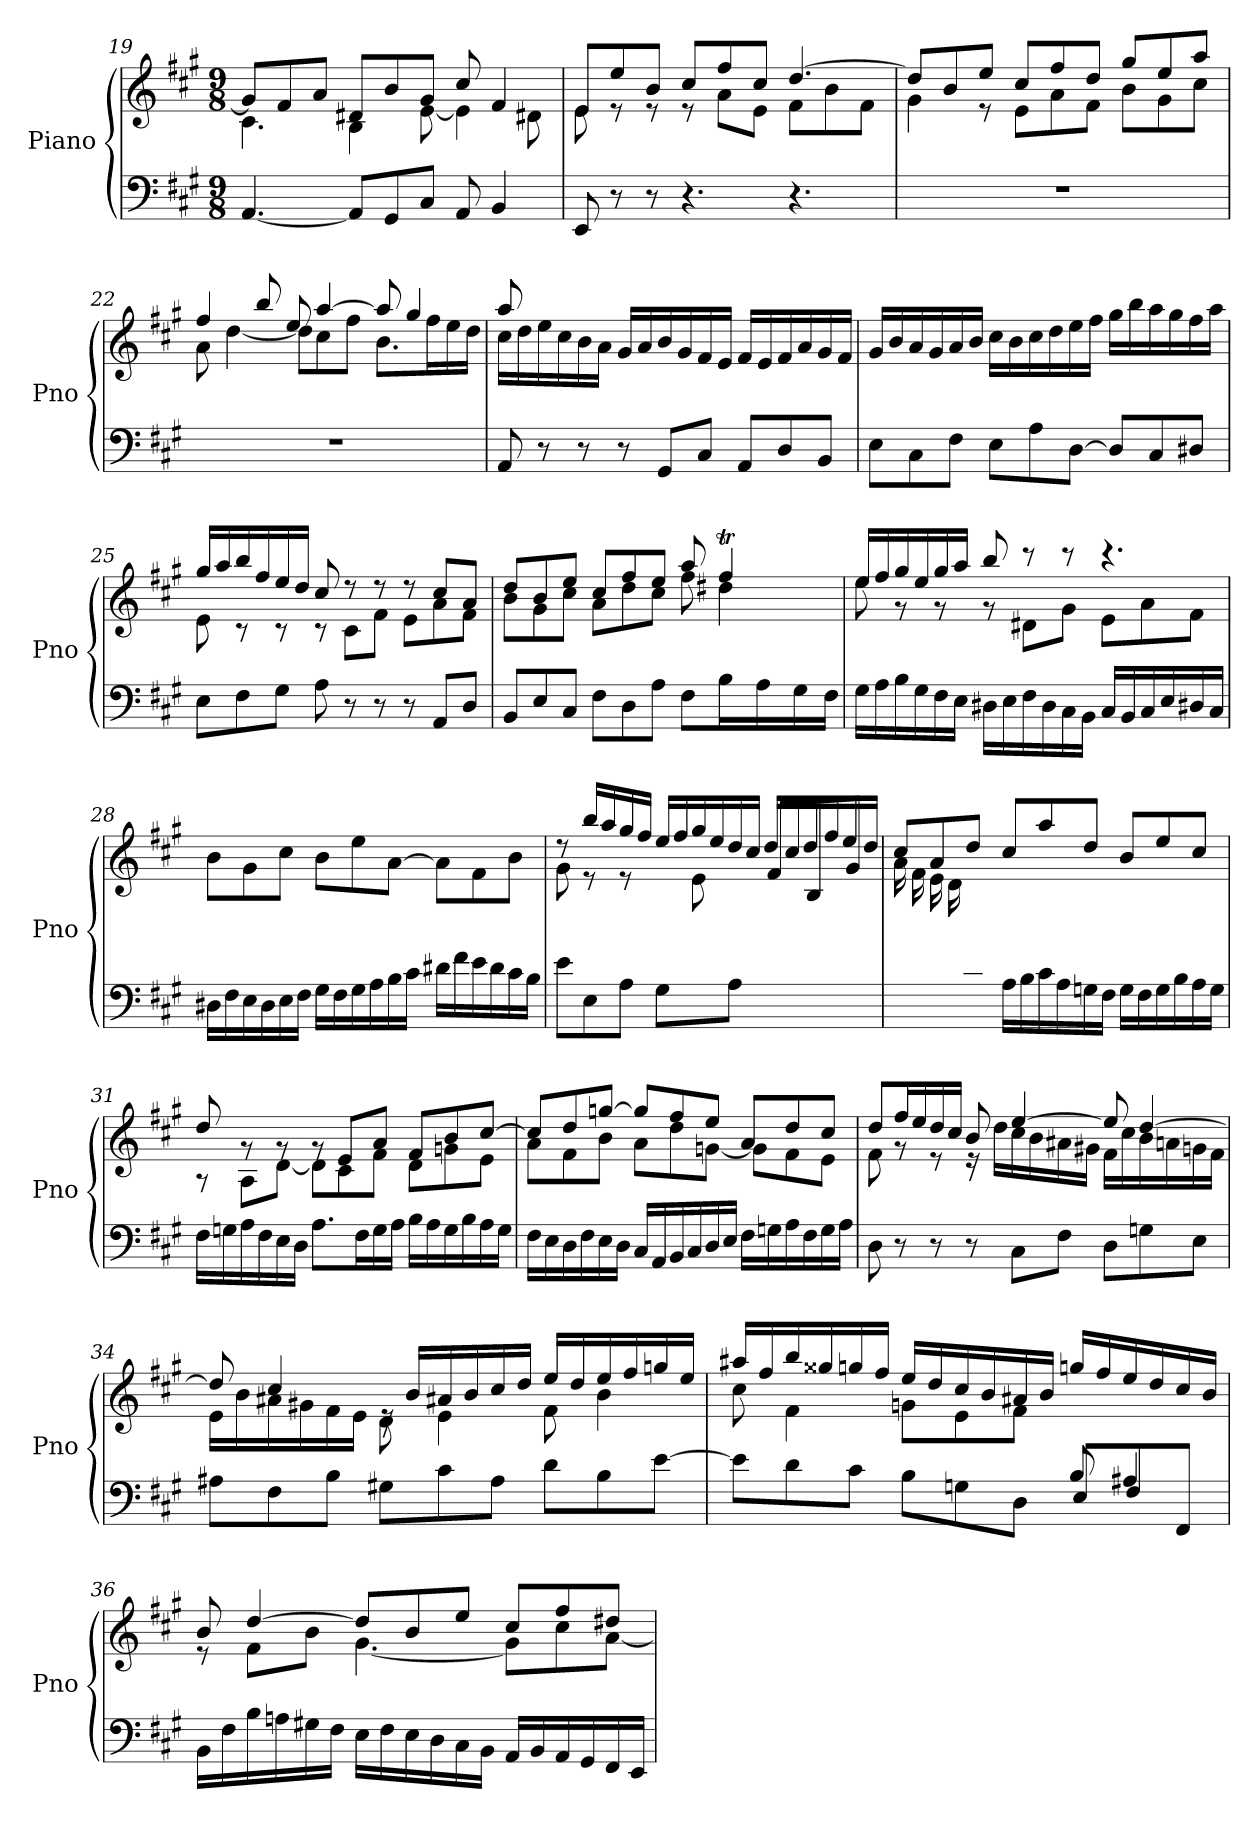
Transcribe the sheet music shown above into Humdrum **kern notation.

**kern	**kern
*part1	*part1
*staff2	*staff1
*I"Piano	*
*I'Pno	*
*clefF4	*clefG2
*k[f#c#g#]	*k[f#c#g#]
*M9/8	*M9/8
=19	=19
*	*^
[4.AA/	8g#/L]	4.c#\
.	8f#/	.
.	8a/J	.
8AA/L]	8d#X/L	4B\
8GG#/	8b/	.
8C#/J	8g#/J	[8e\
8AA/	8cc#/	4e\]
4BB/	4f#/	.
.	.	8d#X\
=20	=20	=20
8EE/	8e/L	8e\
8r	8ee/	8r
8r	8b/J	8r
4.r	8cc#/L	8r
.	8ff#/	8a\L
.	8cc#/J	8e\J
4.r	[4.dd/	8f#\L
.	.	8b\
.	.	8f#\J
!!LO:LB:g=z	!!
=21	=21	=21
8%9r	8dd/L]	4g#\
.	8b/	.
.	8ee/J	8r
.	8cc#/L	8e\L
.	8ff#/	8a\
.	8dd/J	8f#\J
.	8gg#/L	8b\L
.	8ee/	8g#\
.	8aa/J	8cc#\J
=22	=22	=22
8%9r	4ff#/	8a\
.	.	[4dd\
.	8bb/	.
.	8ee/	8dd\L]
.	[4aa/	8cc#\
.	.	8ff#\J
.	8aa/]	8.b\L
.	4gg#/	.
.	.	16ff#\L
.	.	16ee\
.	.	16dd\JJ
=23	=23	=23
*^	*	*
8ryy	8AA/	16cc#\LL	8aa/
.	.	16dd\	.
1ryy	8r	16ee\	1ryy
.	.	16cc#\	.
.	8r	16b\	.
.	.	16a\JJ	.
.	8r	16g#/LL	.
.	.	16a/	.
.	8GG#/L	16b/	.
.	.	16g#/	.
.	8C#/J	16f#/	.
.	.	16e/JJ	.
.	8AA/L	16f#/LL	.
.	.	16e/	.
.	8D/	16f#/	.
.	.	16a/	.
.	8BB/J	16g#/	.
.	.	16f#/JJ	.
*v	*v	*	*
*	*v	*v
!!LO:LB:g=z
=24	=24
8E\L	16g#/LL
.	16b/
8C#\	16a/
.	16g#/
8F#\J	16a/
.	16b/JJ
8E\L	16cc#\LL
.	16b\
8A\	16cc#\
.	16dd\
[8D\J	16ee\
.	16ff#\JJ
8D/L]	16gg#\LL
.	16bb\
8C#/	16aa\
.	16gg#\
8D#X/J	16ff#\
.	16aa\JJ
=25	=25
*	*^
8E\L	16gg#/LL	8e\
.	16aa/	.
8F#\	16bb/	8r
.	16ff#/	.
8G#\J	16ee/	8r
.	16dd/JJ	.
8A\	8cc#/	8r
8r	8r	8c#\L
8r	8r	8f#\J
8r	8r	8e\L
8AA/L	8cc#/L	8a\
8D/J	8a/J	8f#\J
=26	=26	=26
*^	*	*^
2..ryy	8BB/L	8dd/L	8b\L	2..ryy
.	8E/	8b/	8g#\	.
.	8C#/J	8ee/J	8cc#\J	.
.	8F#\L	8cc#/L	8a\L	.
.	8D\	8ff#/	8dd\	.
.	8A\J	8ee/J	8cc#\J	.
.	8F#\L	8aa/	8ff#\	.
4ryy	16B\L	4ff#T/	4dd#X\	32gg#yy
.	.	.	.	32ff#yy
.	16A\	.	.	32gg#yy
.	.	.	.	32ff#yy
.	16G#\	.	.	32gg#yy
.	.	.	.	16.ff#yy
.	16F#\JJ	.	.	.
*v	*v	*	*	*
*	*	*v	*v
!!LO:LB:g=z
=27	=27	=27
16G#\LL	16ee/LL	8ee\
16A\	16ff#/	.
16B\	16gg#/	8r
16G#\	16ee/	.
16F#\	16gg#/	8r
16E\JJ	16aa/JJ	.
16D#X\LL	8bb/	8r
16E\	.	.
16F#\	8r	8d#X\L
16D#\	.	.
16C#\	8r	8g#\J
16BB\JJ	.	.
16C#/LL	4.r	8e\L
16BB/	.	.
16C#/	.	8a\
16E/	.	.
16D#X/	.	8f#\J
16C#/JJ	.	.
*	*v	*v
=28	=28
16D#X\LL	8b\L
16F#\	.
16E\	8g#\
16D#\	.
16E\	8cc#\J
16F#\JJ	.
16G#\LL	8b\L
16F#\	.
16G#\	8ee\
16A\	.
16B\	[8a\J
16c#\JJ	.
16d#X\LL	8a\L]
16f#\	.
16e\	8f#\
16d#\	.
16c#\	8b\J
16B\JJ	.
!!LO:LB:g=z
=29	=29
*^	*^
*	*	*	*^
4.ryy	8e\L	8rdd	8g#\	2ryy
.	8E\	16bb/LL	8r	.
.	.	16aa/	.	.
.	8A\J	16gg#/	8r	.
.	.	16ff#/JJ	.	.
2.ryy	8G#\L	16ee/LL	2.ryy	.
.	.	16ff#/	.	.
.	8ryy	16gg#/	.	8e\
.	.	16ee/	.	.
.	8A\J	16dd/	.	8ryy
.	.	16cc#/JJ	.	.
.	4.ryy	16dd/LL	.	8f#/L
.	.	16cc#/	.	.
.	.	16dd/	.	8B/
.	.	16ff#/	.	.
.	.	16ee/	.	8g#/J
.	.	16dd/JJ	.	.
*v	*v	*	*	*
*	*	*v	*v
=30	=30	=30
4ryy	8cc#/L	16a\LL
.	.	16f#\
.	8a/	16e\
.	.	16d\
16c#/	8dd/J	2..ryy
16B/JJ	.	.
16A\LL	8cc#/L	.
16B\	.	.
16c#\	8aa/	.
16A\	.	.
16Gn\	8dd/J	.
16F#\JJ	.	.
16G\LL	8b/L	.
16F#\	.	.
16G\	8ee/	.
16B\	.	.
16A\	8cc#/J	.
16G\JJ	.	.
!!LO:PB:g=z	!!
=31	=31	=31
16F#\LL	8dd/	8r
16Gn\	.	.
16A\	8rg	8A\L
16F#\	.	.
16E\	8rg	[8d\J
16D\JJ	.	.
8.A\L	8rg	8d\L]
.	8e/L	8c#\
16F#\L	.	.
16G\	8a/J	8f#\J
16A\JJ	.	.
16B\LL	8f#/L	8d\L
16A\	.	.
16G\	8b/	8gn\
16B\	.	.
16A\	[8cc#/J	8e\J
16G\JJ	.	.
!!LO:LB:g=z	!!
=32	=32	=32
16F#\LL	8cc#/L]	8a\L
16E\	.	.
16D\	8dd/	8f#\
16F#\	.	.
16E\	[8ggn/J	8b\J
16D\JJ	.	.
16C#/LL	8gg/L]	8a\L
16AA/	.	.
16BB/	8ff#/	8dd\
16C#/	.	.
16D/	8ee/J	[8gn\J
16E/JJ	.	.
16F#\LL	8a/L	8g\L]
16Gn\	.	.
16A\	8dd/	8f#\
16F#\	.	.
16G\	8cc#/J	8e\J
16A\JJ	.	.
=33	=33	=33
8D\	8dd/L	8f#\
8r	16ff#/L	8r
.	16ee/	.
8r	16dd/	8r
.	16cc#/JJ	.
8r	8b/	16r
.	.	16dd\LL
8C#\L	[4ee/	16cc#\
.	.	16b\
8F#\J	.	16a#X\
.	.	16g#X\JJ
8D\L	8ee/]	16f#\LL
.	.	16cc#\
8Gn\	[4dd/	16b\
.	.	16an\
8E\J	.	16gn\
.	.	16f#\JJ
!!LO:LB:g=z	!!
=34	=34	=34
8A#X\L	8dd/]	16e\LL
.	.	16b\
8F#\	4cc#/	16a#X\
.	.	16g#X\
8B\J	.	16f#\
.	.	16e\JJ
8G#X\L	16re	8d\
.	16b/LL	.
8c#\	16a#X/	4e\
.	16b/	.
8A#\J	16cc#/	.
.	16dd/JJ	.
8d\L	16ee/LL	8f#\
.	16dd/	.
8B\	16ee/	4b\
.	16ff#/	.
[8e\J	16ggn/	.
.	16ee/JJ	.
=35	=35	=35
*^	*	*
2.ryy	8e\L]	16aa#X/LL	8cc#\
.	.	16ff#/	.
.	8d\	16bb/	4f#\
.	.	16gg##Xi/	.
.	8c#\J	16ggn/	.
.	.	16ff#/JJ	.
.	8B\L	16ee/LL	8gn\L
.	.	16dd/	.
.	8Gn\	16cc#/	8e\
.	.	16b/	.
.	8D\J	16a#X/	8f#\J
.	.	16b/JJ	.
8B/	8E/L	16ggn/LL	4.ryy
.	.	16ff#/	.
4A#X/	8F#/	16ee/	.
.	.	16dd/	.
.	8FF#/J	16cc#/	.
.	.	16b/JJ	.
*v	*v	*	*
!!LO:LB:g=z	!!
=36	=36	=36
16BB\LL	8b/	8r
16F#\	.	.
16B\	[4dd/	8f#\L
16An\	.	.
16G#X\	.	8b\J
16F#\JJ	.	.
16E\LL	8dd/L]	[4.g#\
16F#\	.	.
16E\	8b/	.
16D\	.	.
16C#\	8ee/J	.
16BB\JJ	.	.
16AA/LL	8cc#/L	8g#\L]
16BB/	.	.
16AA/	8ff#/	8cc#\
16GG#/	.	.
16FF#/	8dd#X/J	[8a\J
16EE/JJ	.	.
*	*v	*v
=	=
*-	*-
